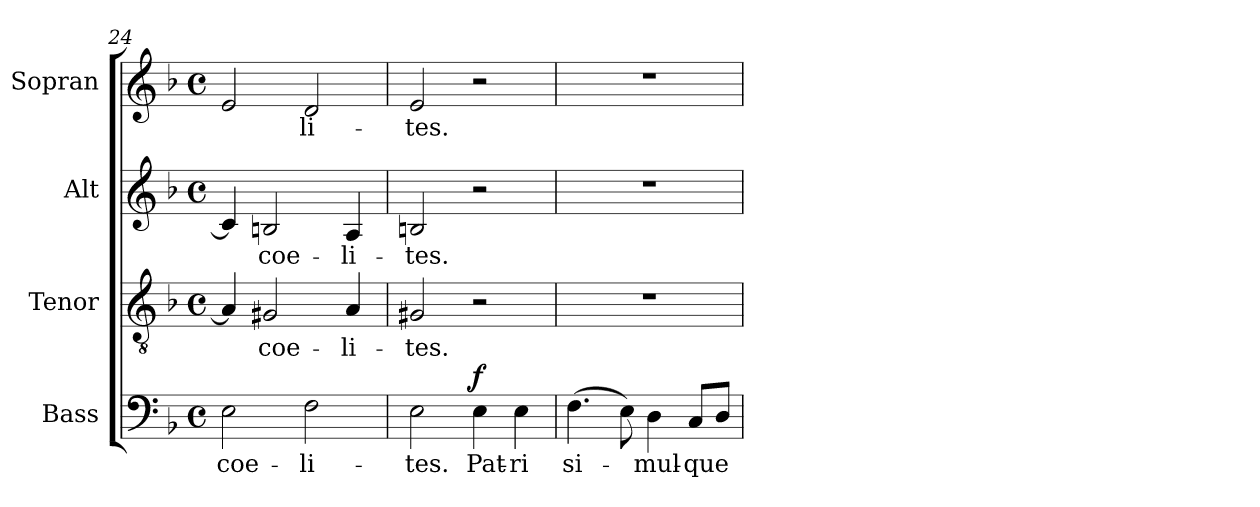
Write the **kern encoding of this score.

**kern	**text	**dynam	**kern	**text	**kern	**text	**kern	**text
*part4	*part4	*part4	*part3	*part3	*part2	*part2	*part1	*part1
*staff4	*staff4	*staff4	*staff3	*staff3	*staff2	*staff2	*staff1	*staff1
*I"Bass	*	*	*I"Tenor	*	*I"Alt	*	*I"Sopran	*
*I'B.	*	*	*I'T.	*	*I'A.	*	*I'S.	*
*clefF4	*	*	*clefGv2	*	*clefG2	*	*clefG2	*
*k[b-]	*	*	*k[b-]	*	*k[b-]	*	*k[b-]	*
*F:	*	*	*F:	*	*F:	*	*F:	*
*M4/4	*	*	*M4/4	*	*M4/4	*	*M4/4	*
*met(c)	*	*	*met(c)	*	*met(c)	*	*met(c)	*
=24	=24	=24	=24	=24	=24	=24	=24	=24
!	!LO:LY:b	!	!	!	!	!	!	!
2E\	coe-	.	4A/]	.	4c/]	.	2e/	.
!	!	!	!	!LO:LY:b	!	!LO:LY:b	!	!
.	.	.	2G#X/	coe-	2Bn/	coe-	.	.
!	!LO:LY:b	!	!	!	!	!	!	!LO:LY:b
2F\	-li-	.	.	.	.	.	2d/	-li-
!	!	!	!	!LO:LY:b	!	!LO:LY:b	!	!
.	.	.	4A/	-li-	4A/	-li-	.	.
=25	=25	=25	=25	=25	=25	=25	=25	=25
!	!LO:LY:b	!	!	!LO:LY:b	!	!LO:LY:b	!	!LO:LY:b
2E\	-tes.	.	2G#X/	-tes.	2Bn/	-tes.	2e/	-tes.
!	!LO:LY:b	!LO:DY:a	!	!	!	!	!	!
4E\	Pat-	f	2r	.	2r	.	2r	.
!	!LO:LY:b	!	!	!	!	!	!	!
4E\	-ri	.	.	.	.	.	.	.
!!LO:PB:g=z
=26	=26	=26	=26	=26	=26	=26	=26	=26
!	!LO:LY:b	!	!	!	!	!	!	!
(>4.F\	si-	.	1r	.	1r	.	1r	.
8E\)	.	.	.	.	.	.	.	.
!	!LO:LY:b	!	!	!	!	!	!	!
4D\	-mul-	.	.	.	.	.	.	.
!	!LO:LY:b	!	!	!	!	!	!	!
8C/L	-que	.	.	.	.	.	.	.
8D/J	.	.	.	.	.	.	.	.
=	=	=	=	=	=	=	=	=
*-	*-	*-	*-	*-	*-	*-	*-	*-
